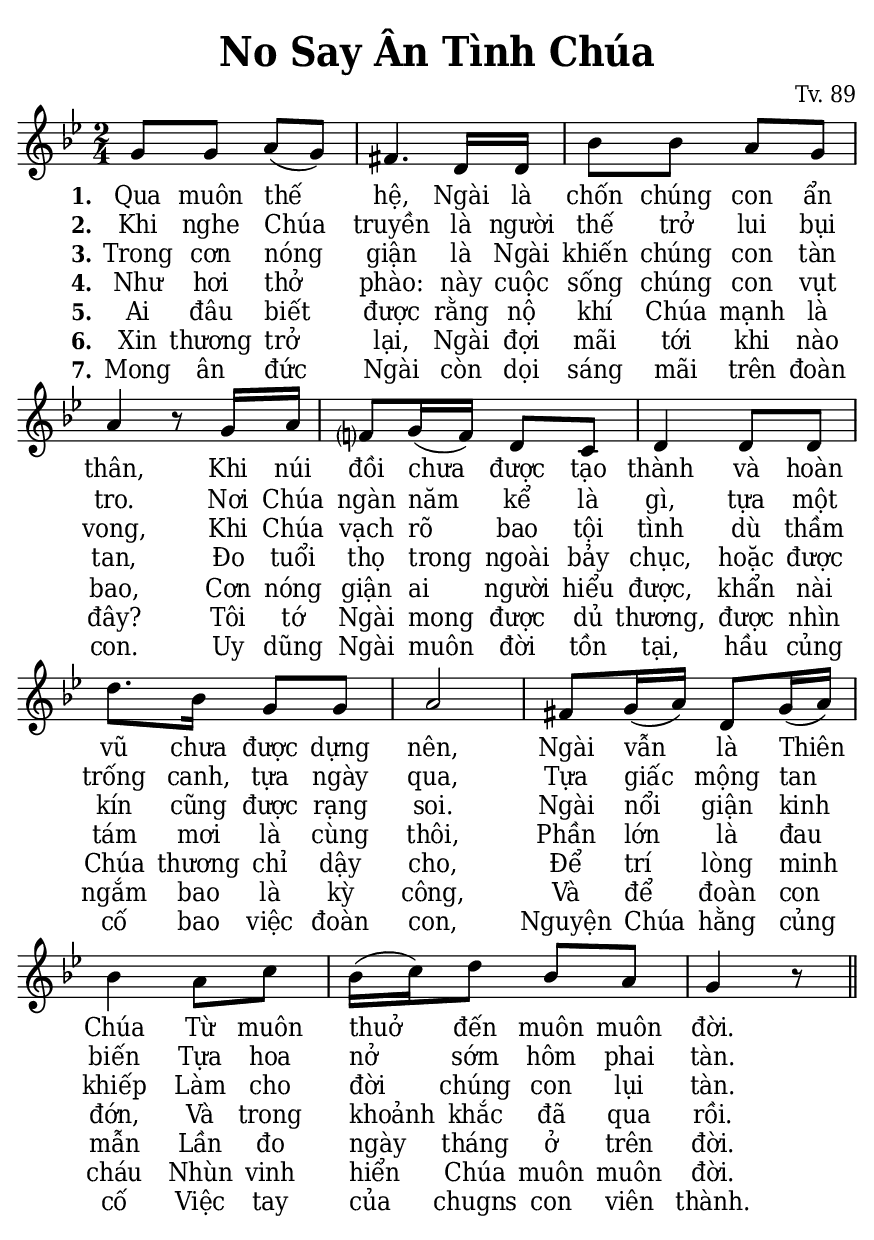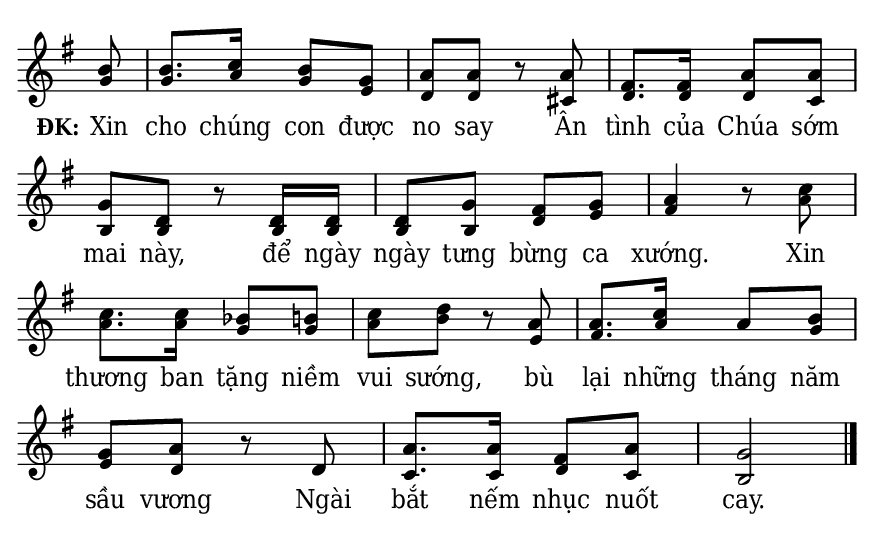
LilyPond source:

% Cài đặt chung\
\version "2.22.1"
\include "english.ly"

\header {
  title = \markup { \fontsize #1 "No Say Ân Tình Chúa" }
  composer = "Tv. 89"
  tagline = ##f
}

% Nhạc phiên khúc
nhacPhienKhucSop = \relative c'' {
  \autoPageBreaksOff
  g8 g a (g) |
  fs4. d16 d |
  bf'8 bf a g |
  a4 r8 g16 a |
  f!?8 g16 (f) d8 c |
  d4 d8 d |
  d'8. bf16 g8 g |
  a2 |
  fs8 g16 (a) d,8 g16 (a) |
  bf4 a8 c |
  bf16 (c) d8 bf a |
  \partial 4. g4 r8 \bar "||"
  
  \pageBreak
  
  \set Staff.printKeyCancellation = ##f
  \set Staff.explicitKeySignatureVisibility = #end-of-line-invisible
  \key g \major
  \partial 8 b8 |
  b8. c16 b8 g |
  a a r a |
  fs8. fs16 a8 a |
  g d r8 d16 d |
  d8 g fs g |
  a4 r8 c |
  c8. c16 bf8 b |
  c8 d r a |
  a8. c16 a8 b |
  g a r d, |
  a'8. a16 fs8 a |
  g2 \bar "|."
}

nhacPhienKhucAlto = \relative c'' {
  R2*11
  r4.
  
  \set Staff.printKeyCancellation = ##f
  \set Staff.explicitKeySignatureVisibility = #end-of-line-invisible
  \key g \major
  g8 |
  g8. a16 g8 e |
  d d r cs |
  d8. d16 d8 c |
  b b r b16 b |
  b8 b d e |
  fs4 r8 a |
  a8. a16 g8 g |
  a b r e, |
  fs8. a16 a8 g |
  e d r d |
  c8. c16 d8 c |
  b2
}

% Lời phiên khúc
loiPhienKhucSop = \lyrics {
  <<
    {
      \set stanza = "1."
      Qua muôn thế hệ, Ngài là chốn chúng con ẩn thân,
      Khi núi đồi chưa được tạo thành
      và hoàn vũ chưa được dựng nên,
      Ngài vẫn là Thiên Chúa
      Từ muôn thuở đến muôn muôn đời.
    }
    \new Lyrics {
	    \set associatedVoice = "beSop"
	    \set stanza = "2."
	    Khi nghe Chúa truyền là người thế trở lui bụi tro.
	    Nơi Chúa ngàn năm kể là gì,
	    tựa một trống canh, tựa ngày qua,
	    Tựa giấc mộng tan biến
	    Tựa hoa nở sớm hôm phai tàn.
    }
    \new Lyrics {
	    \set associatedVoice = "beSop"
	    \set stanza = "3."
	    Trong cơn nóng giận là Ngài khiến chúng con tàn vong,
	    Khi Chúa vạch rõ bao tội tình
	    dù thầm kín cũng được rạng soi.
	    Ngài nổi giận kinh khiếp
	    Làm cho đời chúng con lụi tàn.
    }
    \new Lyrics {
	    \set associatedVoice = "beSop"
	    \set stanza = "4."
	    Như hơi thở phào: này cuộc sống chúng con vụt tan,
	    Đo tuổi thọ trong ngoài bảy chục,
	    hoặc được tám mơi là cùng thôi,
	    Phần lớn là đau đớn,
	    Và trong khoảnh khắc đã qua rồi.
    }
    \new Lyrics {
	    \set associatedVoice = "beSop"
	    \set stanza = "5."
	    Ai đâu biết được rằng nộ khí Chúa mạnh là bao,
	    Cơn nóng giận ai người hiểu được,
	    khẩn nài Chúa thương chỉ dậy cho,
	    Để trí lòng minh mẫn
	    Lần đo ngày tháng ở trên đời.
    }
    \new Lyrics {
	    \set associatedVoice = "beSop"
	    \set stanza = "6."
	    Xin thương trở lại, Ngài đợi mãi tới khi nào đây?
	    Tôi tớ Ngài mong được dủ thương,
	    được nhìn ngắm bao là kỳ công,
	    Và để đoàn con cháu
	    Nhùn vinh hiển Chúa muôn muôn đời.
    }
    \new Lyrics {
	    \set associatedVoice = "beSop"
	    \set stanza = "7."
	    Mong ân đức Ngài còn dọi sáng mãi trên đoàn con.
	    Uy dũng Ngài muôn đời tồn tại,
	    hầu củng cố bao việc đoàn con,
	    Nguyện Chúa hằng củng cố
	    Việc tay của chugns con viên thành.
    }
  >>
  \set stanza = "ĐK:"
  Xin cho chúng con được no say
  Ân tình của Chúa sớm mai này,
  để ngày ngày tưng bừng ca xướng.
  Xin thương ban tặng niềm vui sướng,
  bù lại những tháng năm sầu vương
  Ngài bắt nếm nhục nuốt cay.
}

% Dàn trang
\paper {
  #(set-paper-size "a5")
  top-margin = 3\mm
  bottom-margin = 3\mm
  left-margin = 3\mm
  right-margin = 3\mm
  indent = #0
  #(define fonts
	 (make-pango-font-tree "Deja Vu Serif Condensed"
	 		       "Deja Vu Serif Condensed"
			       "Deja Vu Serif Condensed"
			       (/ 20 20)))
  print-page-number = ##f
}

TongNhip = {
  \key bf \major \time 2/4
  \set Timing.beamExceptions = #'()
  \set Timing.baseMoment = #(ly:make-moment 1/4)
}

% Đổi kích thước nốt cho bè phụ
notBePhu =
#(define-music-function (font-size music) (number? ly:music?)
   (for-some-music
     (lambda (m)
       (if (music-is-of-type? m 'rhythmic-event)
           (begin
             (set! (ly:music-property m 'tweaks)
                   (cons `(font-size . ,font-size)
                         (ly:music-property m 'tweaks)))
             #t)
           #f))
     music)
   music)

\score {
  \new ChoirStaff <<
    \new Staff \with {
        \consists "Merge_rests_engraver"
        printPartCombineTexts = ##f
      }
      <<
      \new Voice \TongNhip \partCombine 
        \nhacPhienKhucSop
        \notBePhu -1 { \nhacPhienKhucAlto }
      \new NullVoice = beSop \nhacPhienKhucSop
      \new Lyrics \lyricsto beSop \loiPhienKhucSop
      >>
  >>
  \layout {
    \override Lyrics.LyricSpace.minimum-distance = #1.2
    \override Score.BarNumber.break-visibility = ##(#f #f #f)
    \override Score.SpacingSpanner.uniform-stretching = ##t
  } 
}
